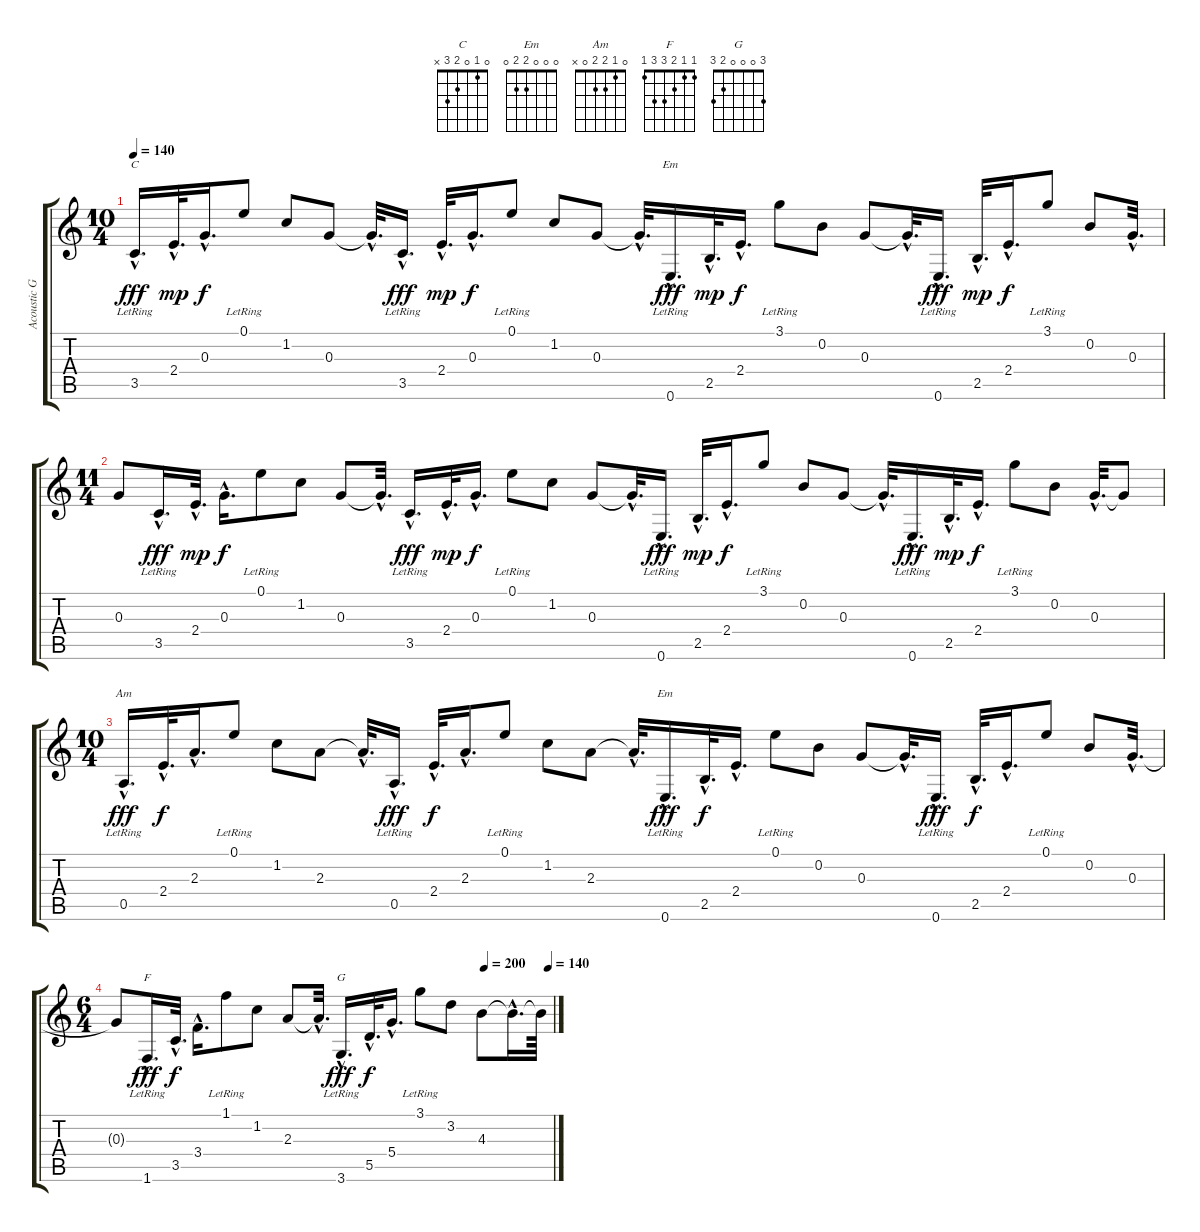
\track ("Acoustic Guitar" "Acoustic G") {instrument acousticguitarsteel}
\staff {score tabs}
\tuning (E4 B3 G3 D3 A2 E2) {hide}
\chord ("C" 0 1 0 2 3 x)
\chord ("Em" 3 0 0 2 2 0)
\chord ("Am" 0 1 2 2 0 x)
\chord ("Em" 0 0 0 2 2 0)
\chord ("F" 1 1 2 3 3 1)
\chord ("G" 3 0 0 0 2 3)
\ts (10 4)
\tempo 140
\clef g2
\ks c
3.5{hac lr}.16{d ch "C" dy fff} 2.4{hac}.32{d dy mp} 0.3{hac}.16{d dy f} 0.1{lr}.8 1.2.8 0.3.8 0.3{hac t}.32{d} 3.5{hac lr}.16{d dy fff} 2.4{hac}.32{d dy mp} 0.3{hac}.16{d dy f} 0.1{lr}.8 1.2.8 0.3.8 0.3{hac t}.32{d} 0.6{hac lr}.16{d ch "Em" dy fff} 2.5{hac}.32{d dy mp} 2.4{hac}.16{d dy f} 3.1{lr}.8 0.2.8 0.3.8 0.3{hac t}.32{d} 0.6{hac lr}.16{d dy fff} 2.5{hac}.32{d dy mp} 2.4{hac}.16{d dy f} 3.1{lr}.8 0.2.8 0.3{hac}.32{d} |
\ts (11 4)
0.3.8 3.5{hac lr}.16{d dy fff} 2.4{hac}.32{d dy mp} 0.3{hac}.16{d dy f} 0.1{lr}.8 1.2.8 0.3.8 0.3{hac t}.32{d} 3.5{hac lr}.16{d dy fff} 2.4{hac}.32{d dy mp} 0.3{hac}.16{d dy f} 0.1{lr}.8 1.2.8 0.3.8 0.3{hac t}.32{d} 0.6{hac lr}.16{d dy fff} 2.5{hac}.32{d dy mp} 2.4{hac}.16{d dy f} 3.1{lr}.8 0.2.8 0.3.8 0.3{hac t}.32{d} 0.6{hac lr}.16{d dy fff} 2.5{hac}.32{d dy mp} 2.4{hac}.16{d dy f} 3.1{lr}.8 0.2.8 0.3{hac}.32{d} 0.3{t}.8 |
\ts (10 4)
0.5{hac lr}.16{d ch "Am" dy fff} 2.4{hac}.32{d dy f} 2.3{hac}.16{d} 0.1{lr}.8 1.2.8 2.3.8 2.3{hac t}.32{d} 0.5{hac lr}.16{d dy fff} 2.4{hac}.32{d dy f} 2.3{hac}.16{d} 0.1{lr}.8 1.2.8 2.3.8 2.3{hac t}.32{d} 0.6{hac lr}.16{d ch "Em" dy fff} 2.5{hac}.32{d dy f} 2.4{hac}.16{d} 0.1{lr}.8 0.2.8 0.3.8 0.3{hac t}.32{d} 0.6{hac lr}.16{d dy fff} 2.5{hac}.32{d dy f} 2.4{hac}.16{d} 0.1{lr}.8 0.2.8 0.3{hac}.32{d} |
\ts (6 4)
\tempo (200 0.84375)
\tempo (140 0.9895833333333334)
0.3{t}.8 1.6{hac lr}.16{d ch "F" dy fff} 3.5{hac}.32{d dy f} 3.4{hac}.16{d} 1.1{lr}.8 1.2.8 2.3.8 2.3{hac t}.32{d} 3.6{hac lr}.16{d ch "G" dy fff} 5.5{hac}.32{d dy f} 5.4{hac}.16{d} 3.1{lr}.8 3.2.8 4.3.8 4.3{hac t}.16{d} 4.3{t}.64
